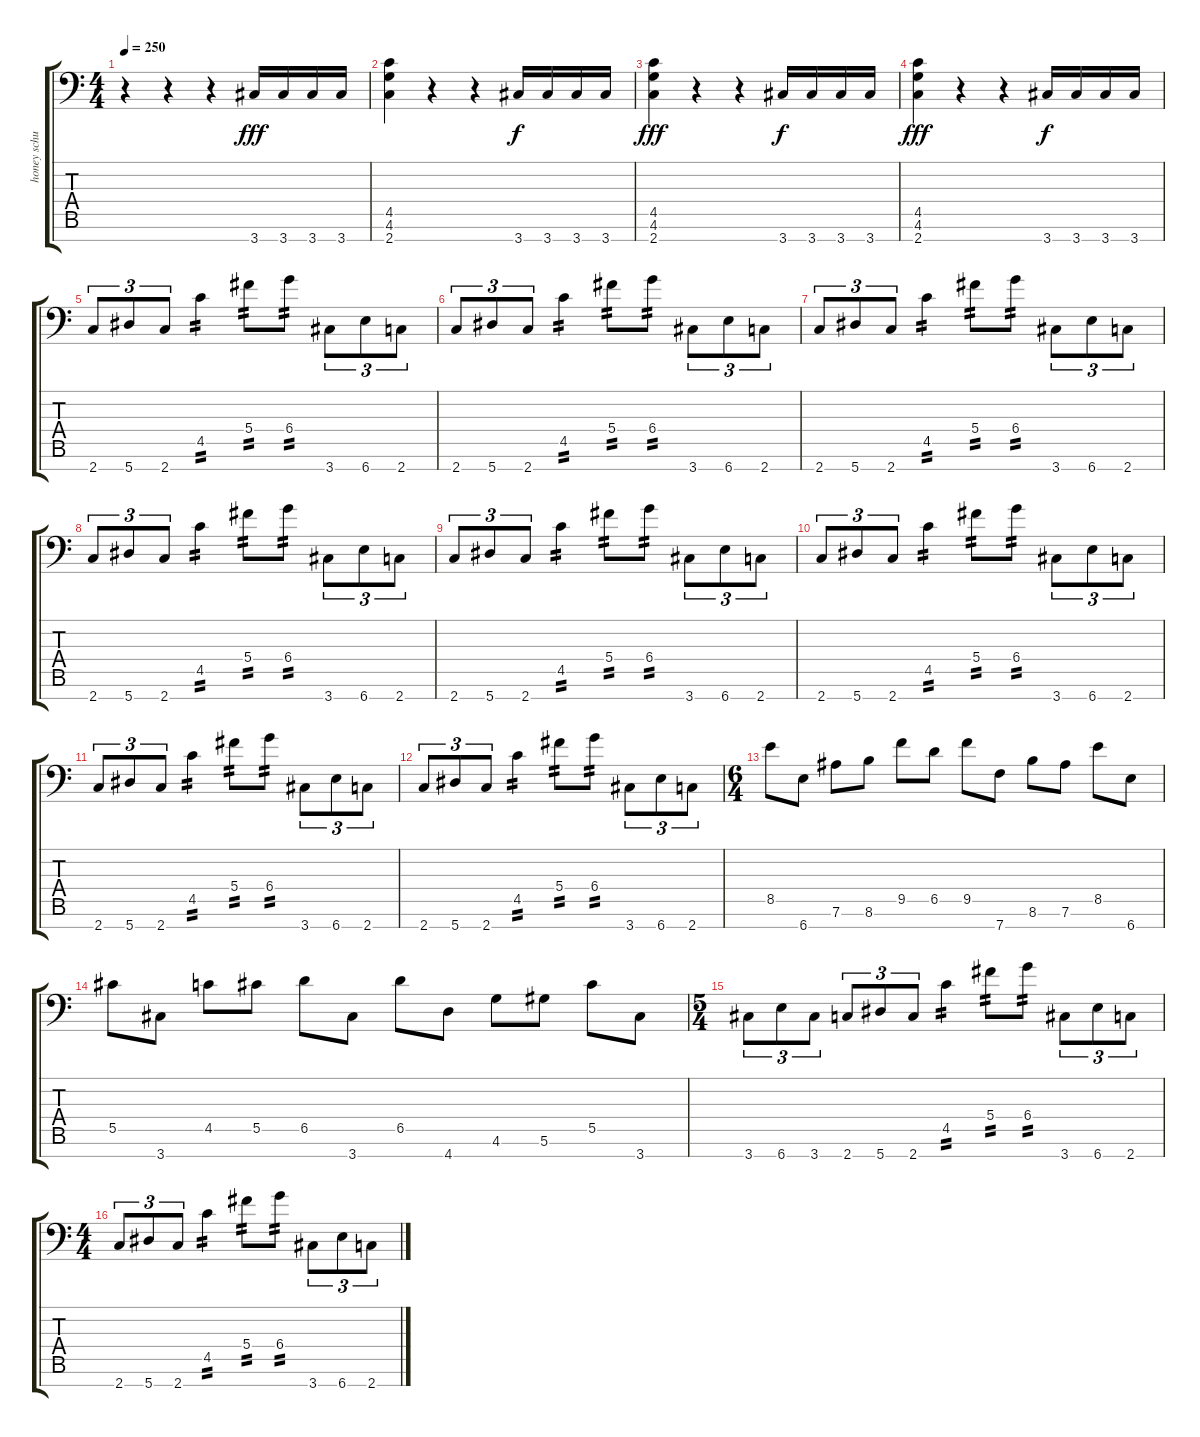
\track ("honey schuldiner" "honey schu") {instrument distortionguitar}
\staff {score tabs}
\tuning (Eb4 Bb3 Gb3 Db3 Ab2 Eb2 Bb1) {hide}
\ts (4 4)
\tempo 250
\clef f4
\ks c
r.4{dy fff instrument distortionguitar} r.4 r.4 3.7.16 3.7.16 3.7.16 3.7.16 |
(4.5 4.6 2.7).4 r.4 r.4 3.7.16{dy f} 3.7.16 3.7.16 3.7.16 |
(4.5 4.6 2.7).4{dy fff} r.4 r.4 3.7.16{dy f} 3.7.16 3.7.16 3.7.16 |
(4.5 4.6 2.7).4{dy fff} r.4 r.4 3.7.16{dy f} 3.7.16 3.7.16 3.7.16 |
2.7.8{tu (3 2)} 5.7.8{tu (3 2)} 2.7.8{tu (3 2)} 4.5.4{tp 2} 5.4.8{tp 2} 6.4.8{tp 2} 3.7.8{tu (3 2)} 6.7.8{tu (3 2)} 2.7.8{tu (3 2)} |
2.7.8{tu (3 2)} 5.7.8{tu (3 2)} 2.7.8{tu (3 2)} 4.5.4{tp 2} 5.4.8{tp 2} 6.4.8{tp 2} 3.7.8{tu (3 2)} 6.7.8{tu (3 2)} 2.7.8{tu (3 2)} |
2.7.8{tu (3 2)} 5.7.8{tu (3 2)} 2.7.8{tu (3 2)} 4.5.4{tp 2} 5.4.8{tp 2} 6.4.8{tp 2} 3.7.8{tu (3 2)} 6.7.8{tu (3 2)} 2.7.8{tu (3 2)} |
2.7.8{tu (3 2)} 5.7.8{tu (3 2)} 2.7.8{tu (3 2)} 4.5.4{tp 2} 5.4.8{tp 2} 6.4.8{tp 2} 3.7.8{tu (3 2)} 6.7.8{tu (3 2)} 2.7.8{tu (3 2)} |
2.7.8{tu (3 2)} 5.7.8{tu (3 2)} 2.7.8{tu (3 2)} 4.5.4{tp 2} 5.4.8{tp 2} 6.4.8{tp 2} 3.7.8{tu (3 2)} 6.7.8{tu (3 2)} 2.7.8{tu (3 2)} |
2.7.8{tu (3 2)} 5.7.8{tu (3 2)} 2.7.8{tu (3 2)} 4.5.4{tp 2} 5.4.8{tp 2} 6.4.8{tp 2} 3.7.8{tu (3 2)} 6.7.8{tu (3 2)} 2.7.8{tu (3 2)} |
2.7.8{tu (3 2)} 5.7.8{tu (3 2)} 2.7.8{tu (3 2)} 4.5.4{tp 2} 5.4.8{tp 2} 6.4.8{tp 2} 3.7.8{tu (3 2)} 6.7.8{tu (3 2)} 2.7.8{tu (3 2)} |
2.7.8{tu (3 2)} 5.7.8{tu (3 2)} 2.7.8{tu (3 2)} 4.5.4{tp 2} 5.4.8{tp 2} 6.4.8{tp 2} 3.7.8{tu (3 2)} 6.7.8{tu (3 2)} 2.7.8{tu (3 2)} |
\ts (6 4)
8.5.8 6.7.8 7.6.8 8.6.8 9.5.8 6.5.8 9.5.8 7.7.8 8.6.8 7.6.8 8.5.8 6.7.8 |
5.5.8 3.7.8 4.5.8 5.5.8 6.5.8 3.7.8 6.5.8 4.7.8 4.6.8 5.6.8 5.5.8 3.7.8 |
\ts (5 4)
3.7.8{tu (3 2)} 6.7.8{tu (3 2)} 3.7.8{tu (3 2)} 2.7.8{tu (3 2)} 5.7.8{tu (3 2)} 2.7.8{tu (3 2)} 4.5.4{tp 2} 5.4.8{tp 2} 6.4.8{tp 2} 3.7.8{tu (3 2)} 6.7.8{tu (3 2)} 2.7.8{tu (3 2)} |
\ts (4 4)
2.7.8{tu (3 2)} 5.7.8{tu (3 2)} 2.7.8{tu (3 2)} 4.5.4{tp 2} 5.4.8{tp 2} 6.4.8{tp 2} 3.7.8{tu (3 2)} 6.7.8{tu (3 2)} 2.7.8{tu (3 2)}
